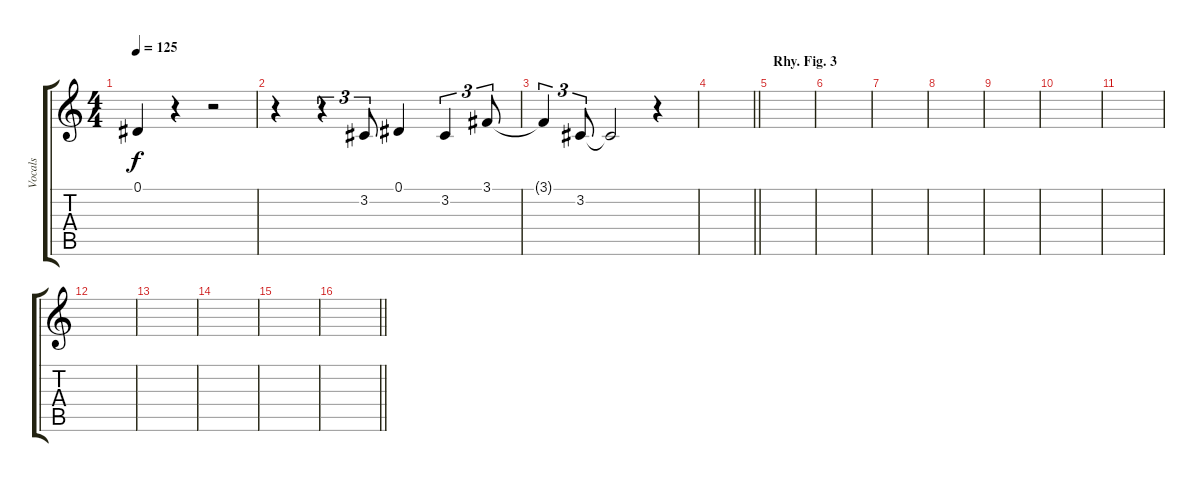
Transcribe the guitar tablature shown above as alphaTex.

\track ("Vocals" "Vocals") {mute instrument cello}
\staff {score tabs}
\tuning (Eb4 Bb3 Gb3 Db3 Ab2 Eb2) {hide}
\ts (4 4)
\tempo 125
\clef g2
\ks c
0.1.4{dy f} r.4 r.2 |
r.4 r.4{tu (3 2)} 3.2.8{tu (3 2)} 0.1.4 3.2.4{tu (3 2)} 3.1.8{tu (3 2)} |
3.1{t}.4{tu (3 2)} 3.2.8{tu (3 2)} 3.2{t}.2 r.4 |
\barLineRight lightlight
|
\section ("" "Rhy. Fig. 3")
|
|
|
|
|
|
|
|
|
|
|
\barLineRight lightlight
